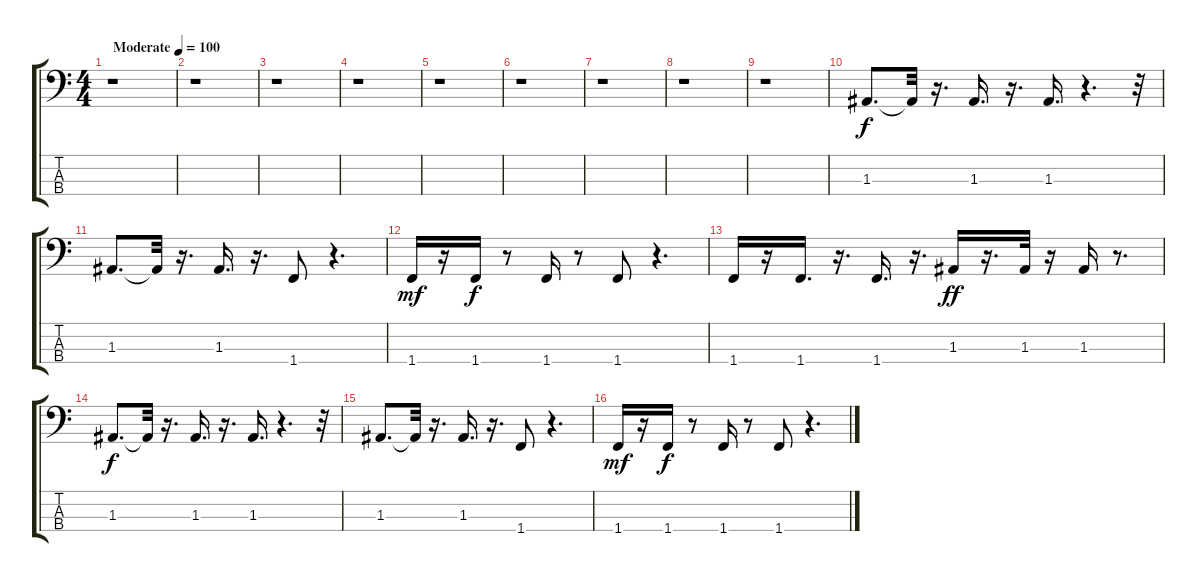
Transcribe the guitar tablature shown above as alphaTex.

\track "" {instrument fretlessbass}
\staff {score tabs}
\tuning (G2 D2 A1 E1) {hide}
\ts (4 4)
\tempo (100 "Moderate")
\clef f4
\ks c
r.1{dy f instrument fretlessbass} |
r.1 |
r.1 |
r.1 |
r.1 |
r.1 |
r.1 |
r.1 |
r.1 |
1.3.8{d} 1.3{t}.32 r.16{d} 1.3.16{d} r.16{d} 1.3.16{d} r.4{d} r.32 |
1.3.8{d} 1.3{t}.32 r.16{d} 1.3.16{d} r.16{d} 1.4.8 r.4{d} |
1.4.16{dy mf} r.16 1.4.16{dy f} r.8 1.4.16 r.8 1.4.8 r.4{d} |
1.4.16 r.16 1.4.16{d} r.16{d} 1.4.16{d} r.16{d} 1.3.16{dy ff} r.16{d} 1.3.32 r.16 1.3.16 r.8{d} |
1.3.8{d dy f} 1.3{t}.32 r.16{d} 1.3.16{d} r.16{d} 1.3.16{d} r.4{d} r.32 |
1.3.8{d} 1.3{t}.32 r.16{d} 1.3.16{d} r.16{d} 1.4.8 r.4{d} |
1.4.16{dy mf} r.16 1.4.16{dy f} r.8 1.4.16 r.8 1.4.8 r.4{d}
